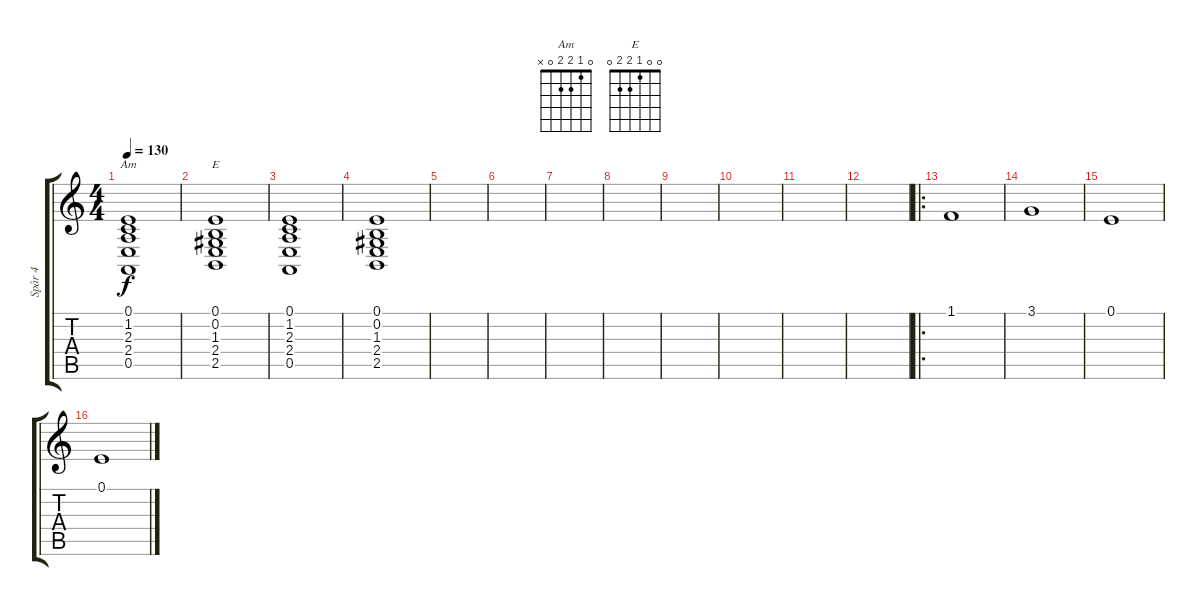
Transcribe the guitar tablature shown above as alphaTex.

\track ("Spår 4" "Spår 4") {instrument voiceoohs}
\staff {score tabs}
\tuning (E4 B3 G3 D3 A2 E2) {hide}
\chord ("Am" 0 1 2 2 0 x)
\chord ("E" 0 0 1 2 2 0)
\ts (4 4)
\tempo 130
\clef g2
\ks c
(0.1 1.2 2.3 2.4 0.5).1{ch "Am" dy f} |
(0.1 0.2 1.3 2.4 2.5).1{ch "E"} |
(0.1 1.2 2.3 2.4 0.5).1 |
(0.1 0.2 1.3 2.4 2.5).1 |
|
|
|
|
|
|
|
|
\ro
1.1.1 |
3.1.1 |
0.1.1 |
0.1.1
